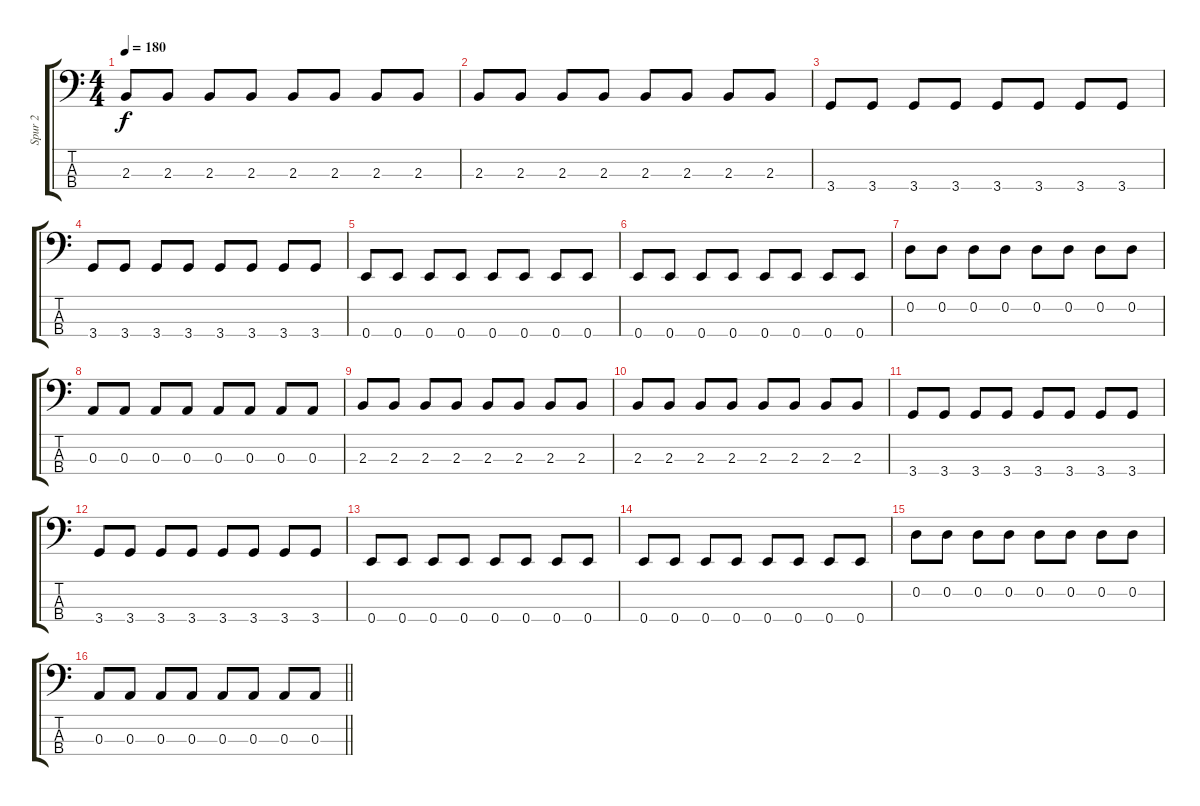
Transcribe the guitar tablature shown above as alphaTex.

\track ("Spur 2" "Spur 2") {instrument electricbassfinger}
\staff {score tabs}
\tuning (G2 D2 A1 E1) {hide}
\ts (4 4)
\tempo 180
\clef f4
\ks c
2.3.8{dy f} 2.3.8 2.3.8 2.3.8 2.3.8 2.3.8 2.3.8 2.3.8 |
2.3.8 2.3.8 2.3.8 2.3.8 2.3.8 2.3.8 2.3.8 2.3.8 |
3.4.8 3.4.8 3.4.8 3.4.8 3.4.8 3.4.8 3.4.8 3.4.8 |
3.4.8 3.4.8 3.4.8 3.4.8 3.4.8 3.4.8 3.4.8 3.4.8 |
0.4.8 0.4.8 0.4.8 0.4.8 0.4.8 0.4.8 0.4.8 0.4.8 |
0.4.8 0.4.8 0.4.8 0.4.8 0.4.8 0.4.8 0.4.8 0.4.8 |
0.2.8 0.2.8 0.2.8 0.2.8 0.2.8 0.2.8 0.2.8 0.2.8 |
0.3.8 0.3.8 0.3.8 0.3.8 0.3.8 0.3.8 0.3.8 0.3.8 |
2.3.8 2.3.8 2.3.8 2.3.8 2.3.8 2.3.8 2.3.8 2.3.8 |
2.3.8 2.3.8 2.3.8 2.3.8 2.3.8 2.3.8 2.3.8 2.3.8 |
3.4.8 3.4.8 3.4.8 3.4.8 3.4.8 3.4.8 3.4.8 3.4.8 |
3.4.8 3.4.8 3.4.8 3.4.8 3.4.8 3.4.8 3.4.8 3.4.8 |
0.4.8 0.4.8 0.4.8 0.4.8 0.4.8 0.4.8 0.4.8 0.4.8 |
0.4.8 0.4.8 0.4.8 0.4.8 0.4.8 0.4.8 0.4.8 0.4.8 |
0.2.8 0.2.8 0.2.8 0.2.8 0.2.8 0.2.8 0.2.8 0.2.8 |
\barLineRight lightlight
0.3.8 0.3.8 0.3.8 0.3.8 0.3.8 0.3.8 0.3.8 0.3.8
